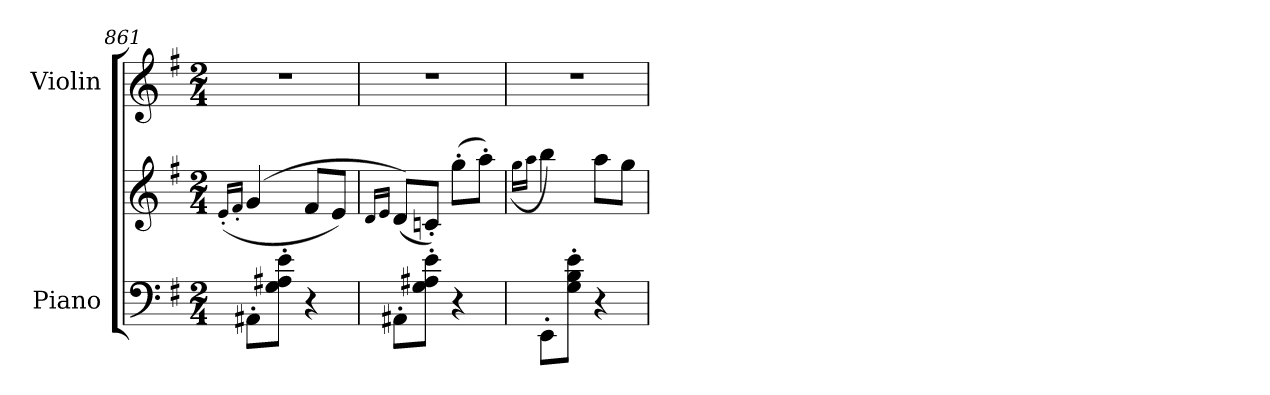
**kern	**kern	**kern
*part2	*part2	*part1
*staff3	*staff2	*staff1
*I"Piano	*	*I"Violin
*I'Pno.	*	*I'Vln.
*clefF4	*clefG2	*clefG2
*k[f#]	*k[f#]	*k[f#]
*M2/4	*M2/4	*M2/4
=861	=861	=861
*	*^	*
.	.	(16qe'/LL	.
.	.	16qf#'/JJ	.
8AA#X'\L	((4g/	[8g\Lyy	2r
8G\' 8A#X\' 8e\'J	.	8g\Jyy]	.
4r	8ryy	8f#/L	.
.	8ryy	8e/J)	.
*	*v	*v	*
=862	=862	=862
.	16qd/LL	.
.	16qe/JJ	.
8AA#X'\L	(8d/L)	2r
8G\' 8A#X\' 8e\'J	8cn'/J)	.
4r	(8gg'\L	.
.	8aa'\J)	.
=863	=863	=863
*	*^	*
.	.	(16qgg\LL	.
.	.	16qaa\JJ	.
8EE'\L	4bb\	[8bb/Lyy)	2r
8G\' 8B\' 8e\'J	.	8bb/Jyy]	.
4r	8ryy	8aa\L	.
.	8ryy	8gg\J	.
*	*v	*v	*
=	=	=
*-	*-	*-
